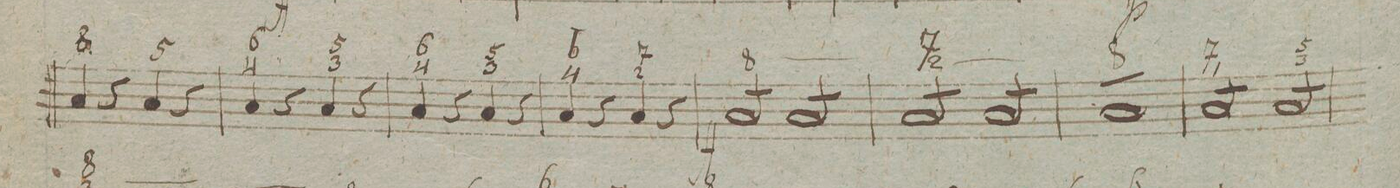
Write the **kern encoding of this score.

**kern	**fba	**dynam
*I"Organo	*	*
*clefF4	*	*
*k[]	*	*
*met(c|)	*	*
*M2/2	*	*
4C/	8	.
4r	.	.
4C/	5	.
4r	.	.
=74	=74	=74
4C/	6 4	.
4r	.	.
4C/	5 3	.
4r	.	.
=75	=75	=75
4C/	6 4	.
4r	.	.
4C/	5 3	.
4r	.	.
=76	=76	=76
4C/	6 4	.
4r	.	.
4C/	7 2	.
4r	.	.
=77	=77	=77
8C/L	8_	ff
8C/	.	.
8C/	.	.
8C/J	.	.
8C/L	.	.
8C/	.	.
8C/	.	.
8C/J	.	.
=78	=78	=78
8C/L	7 2_	.
8C/	.	.
8C/	.	.
8C/J	.	.
8C/L	.	.
8C/	.	.
8C/	.	.
8C/J	.	.
=79	=79	=79
8C/L	8	.
8C/	.	.
8C/	.	.
8C/	.	.
8C/	.	.
8C/	.	.
8C/	.	.
8C/J	.	.
=80	=80	=80
8C/L	7 1	.
8C/	.	.
8C/	.	.
8C/J	.	.
8C/L	5 3	.
8C/	.	.
8C/	.	.
8C/J	.	.
*Xtremolo	*	*
=81	=81	=81
*-	*-	*-
